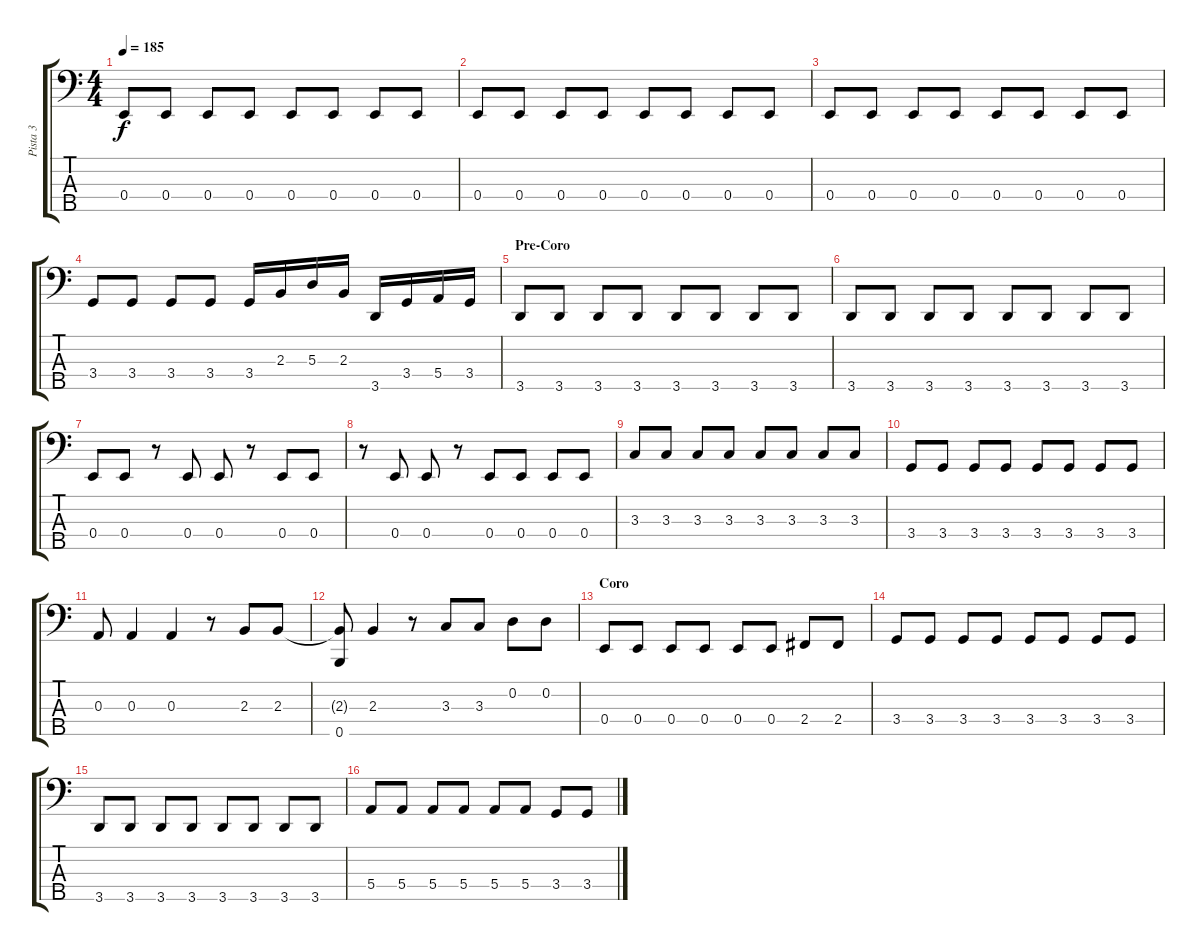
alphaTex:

\track ("Pista 3" "Pista 3") {instrument electricbassfinger}
\staff {score tabs}
\tuning (G2 D2 A1 E1 B0) {hide}
\ts (4 4)
\tempo 185
\clef f4
\ks c
0.4.8{dy f} 0.4.8 0.4.8 0.4.8 0.4.8 0.4.8 0.4.8 0.4.8 |
0.4.8 0.4.8 0.4.8 0.4.8 0.4.8 0.4.8 0.4.8 0.4.8 |
0.4.8 0.4.8 0.4.8 0.4.8 0.4.8 0.4.8 0.4.8 0.4.8 |
3.4.8 3.4.8 3.4.8 3.4.8 3.4.16 2.3.16 5.3.16 2.3.16 3.5.16 3.4.16 5.4.16 3.4.16 |
\section ("" "Pre-Coro")
3.5.8 3.5.8 3.5.8 3.5.8 3.5.8 3.5.8 3.5.8 3.5.8 |
3.5.8 3.5.8 3.5.8 3.5.8 3.5.8 3.5.8 3.5.8 3.5.8 |
0.4.8 0.4.8 r.8 0.4.8 0.4.8 r.8 0.4.8 0.4.8 |
r.8 0.4.8 0.4.8 r.8 0.4.8 0.4.8 0.4.8 0.4.8 |
3.3.8 3.3.8 3.3.8 3.3.8 3.3.8 3.3.8 3.3.8 3.3.8 |
3.4.8 3.4.8 3.4.8 3.4.8 3.4.8 3.4.8 3.4.8 3.4.8 |
0.3.8 0.3.4 0.3.4 r.8 2.3.8 2.3.8 |
(2.3{t} 0.5).8 2.3.4 r.8 3.3.8 3.3.8 0.2.8 0.2.8 |
\section ("" "Coro")
0.4.8 0.4.8 0.4.8 0.4.8 0.4.8 0.4.8 2.4.8 2.4.8 |
3.4.8 3.4.8 3.4.8 3.4.8 3.4.8 3.4.8 3.4.8 3.4.8 |
3.5.8 3.5.8 3.5.8 3.5.8 3.5.8 3.5.8 3.5.8 3.5.8 |
5.4.8 5.4.8 5.4.8 5.4.8 5.4.8 5.4.8 3.4.8 3.4.8
